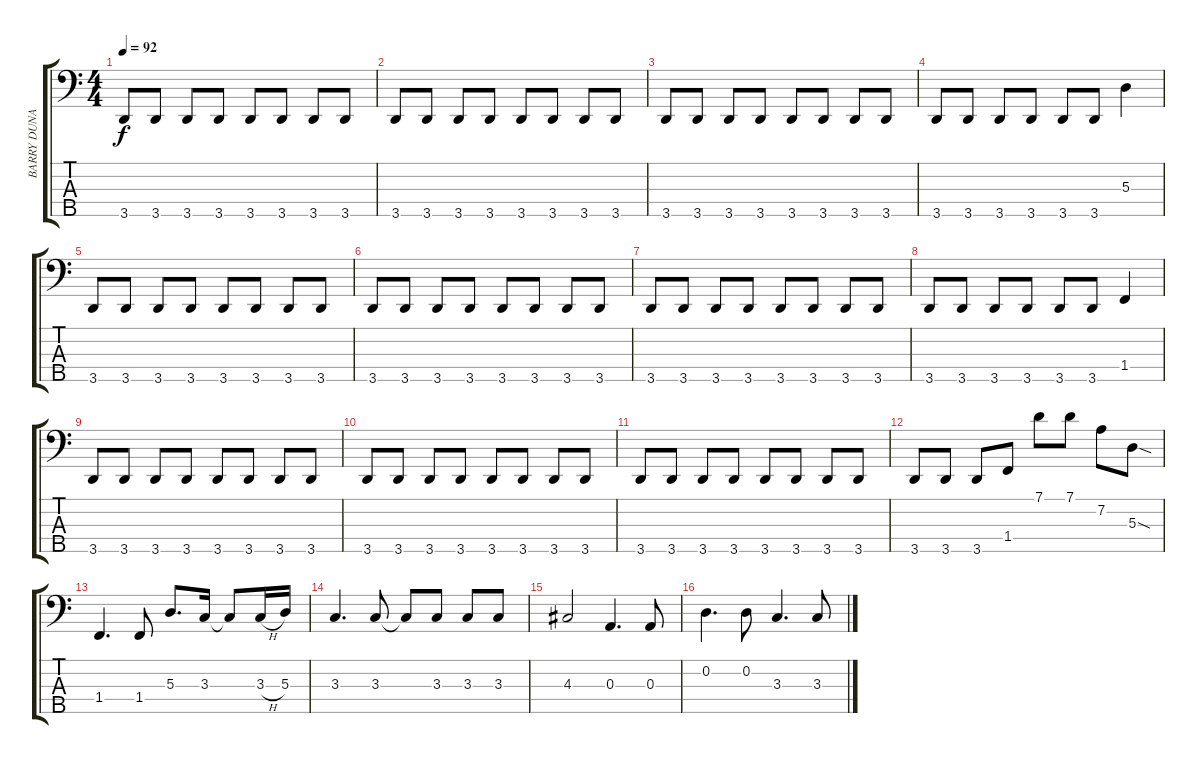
\track ("BARRY DUNAWAY" "BARRY DUNA") {instrument electricbassfinger}
\staff {score tabs}
\tuning (G2 D2 A1 E1 B0) {hide}
\ts (4 4)
\tempo 92
\clef f4
\ks c
3.5.8{dy f} 3.5.8 3.5.8 3.5.8 3.5.8 3.5.8 3.5.8 3.5.8 |
3.5.8 3.5.8 3.5.8 3.5.8 3.5.8 3.5.8 3.5.8 3.5.8 |
3.5.8 3.5.8 3.5.8 3.5.8 3.5.8 3.5.8 3.5.8 3.5.8 |
3.5.8 3.5.8 3.5.8 3.5.8 3.5.8 3.5.8 5.3.4 |
3.5.8 3.5.8 3.5.8 3.5.8 3.5.8 3.5.8 3.5.8 3.5.8 |
3.5.8 3.5.8 3.5.8 3.5.8 3.5.8 3.5.8 3.5.8 3.5.8 |
3.5.8 3.5.8 3.5.8 3.5.8 3.5.8 3.5.8 3.5.8 3.5.8 |
3.5.8 3.5.8 3.5.8 3.5.8 3.5.8 3.5.8 1.4.4 |
3.5.8 3.5.8 3.5.8 3.5.8 3.5.8 3.5.8 3.5.8 3.5.8 |
3.5.8 3.5.8 3.5.8 3.5.8 3.5.8 3.5.8 3.5.8 3.5.8 |
3.5.8 3.5.8 3.5.8 3.5.8 3.5.8 3.5.8 3.5.8 3.5.8 |
3.5.8 3.5.8 3.5.8 1.4.8 7.1.8 7.1.8 7.2.8 5.3{sod}.8 |
1.4.4{d} 1.4.8 5.3.8{d} 3.3.16 3.3{t}.8 3.3{h}.16 5.3.16 |
3.3.4{d} 3.3.8 3.3{t}.8 3.3.8 3.3.8 3.3.8 |
4.3.2 0.3.4{d} 0.3.8 |
0.2.4{d} 0.2.8 3.3.4{d} 3.3.8
